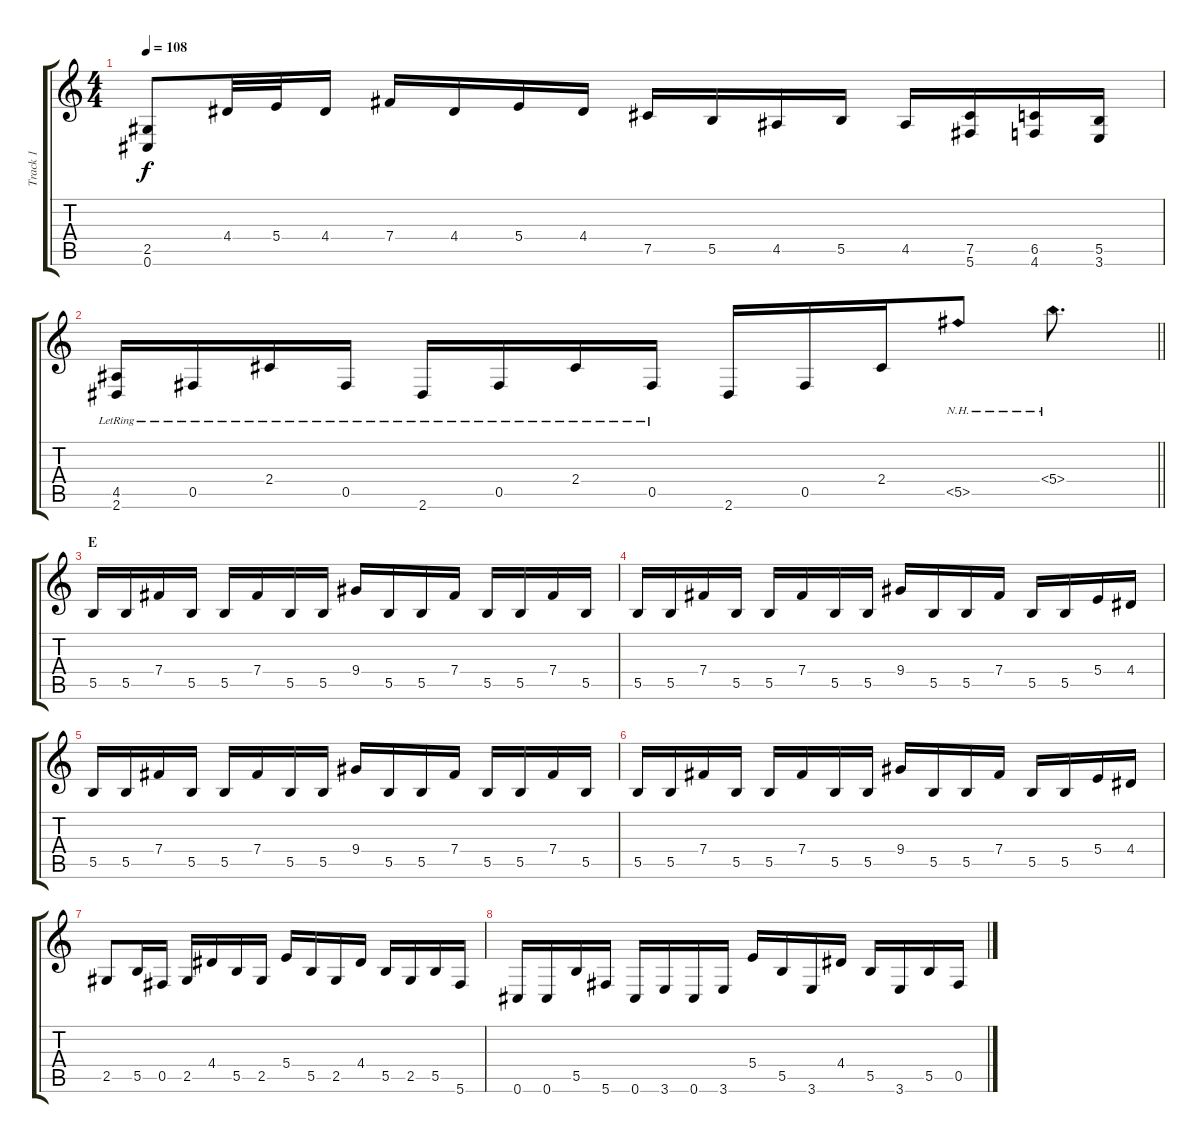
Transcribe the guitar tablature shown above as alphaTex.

\track ("Track 1" "Track 1") {instrument overdrivenguitar}
\staff {score tabs}
\tuning (Db4 Ab3 E3 B2 Gb2 Db2) {hide}
\ts (4 4)
\tempo 108
\clef g2
\ks c
(2.5 0.6).8{dy f} 4.4.32 5.4.32 4.4.16 7.4.16 4.4.16 5.4.16 4.4.16 7.5.16 5.5.16 4.5.16 5.5.16 4.5.16 (7.5 5.6).16 (6.5 4.6).16 (5.5 3.6).16 |
\barLineRight lightlight
(4.5 2.6{lr}).16 0.5{lr}.16 2.4{lr}.16 0.5{lr}.16 2.6{lr}.16 0.5{lr}.16 2.4{lr}.16 0.5{lr}.16 2.6.16 0.5.16 2.4.16 5.5{nh}.8 5.4{nh}.8{d} |
\section ("" "E")
5.5.16 5.5.16 7.4.16 5.5.16 5.5.16 7.4.16 5.5.16 5.5.16 9.4.16 5.5.16 5.5.16 7.4.16 5.5.16 5.5.16 7.4.16 5.5.16 |
5.5.16 5.5.16 7.4.16 5.5.16 5.5.16 7.4.16 5.5.16 5.5.16 9.4.16 5.5.16 5.5.16 7.4.16 5.5.16 5.5.16 5.4.16 4.4.16 |
5.5.16 5.5.16 7.4.16 5.5.16 5.5.16 7.4.16 5.5.16 5.5.16 9.4.16 5.5.16 5.5.16 7.4.16 5.5.16 5.5.16 7.4.16 5.5.16 |
5.5.16 5.5.16 7.4.16 5.5.16 5.5.16 7.4.16 5.5.16 5.5.16 9.4.16 5.5.16 5.5.16 7.4.16 5.5.16 5.5.16 5.4.16 4.4.16 |
2.5.8 5.5.16 0.5.16 2.5.16 4.4.16 5.5.16 2.5.16 5.4.16 5.5.16 2.5.16 4.4.16 5.5.16 2.5.16 5.5.16 5.6.16 |
0.6.16 0.6.16 5.5.16 5.6.16 0.6.16 3.6.16 0.6.16 3.6.16 5.4.16 5.5.16 3.6.16 4.4.16 5.5.16 3.6.16 5.5.16 0.5.16
